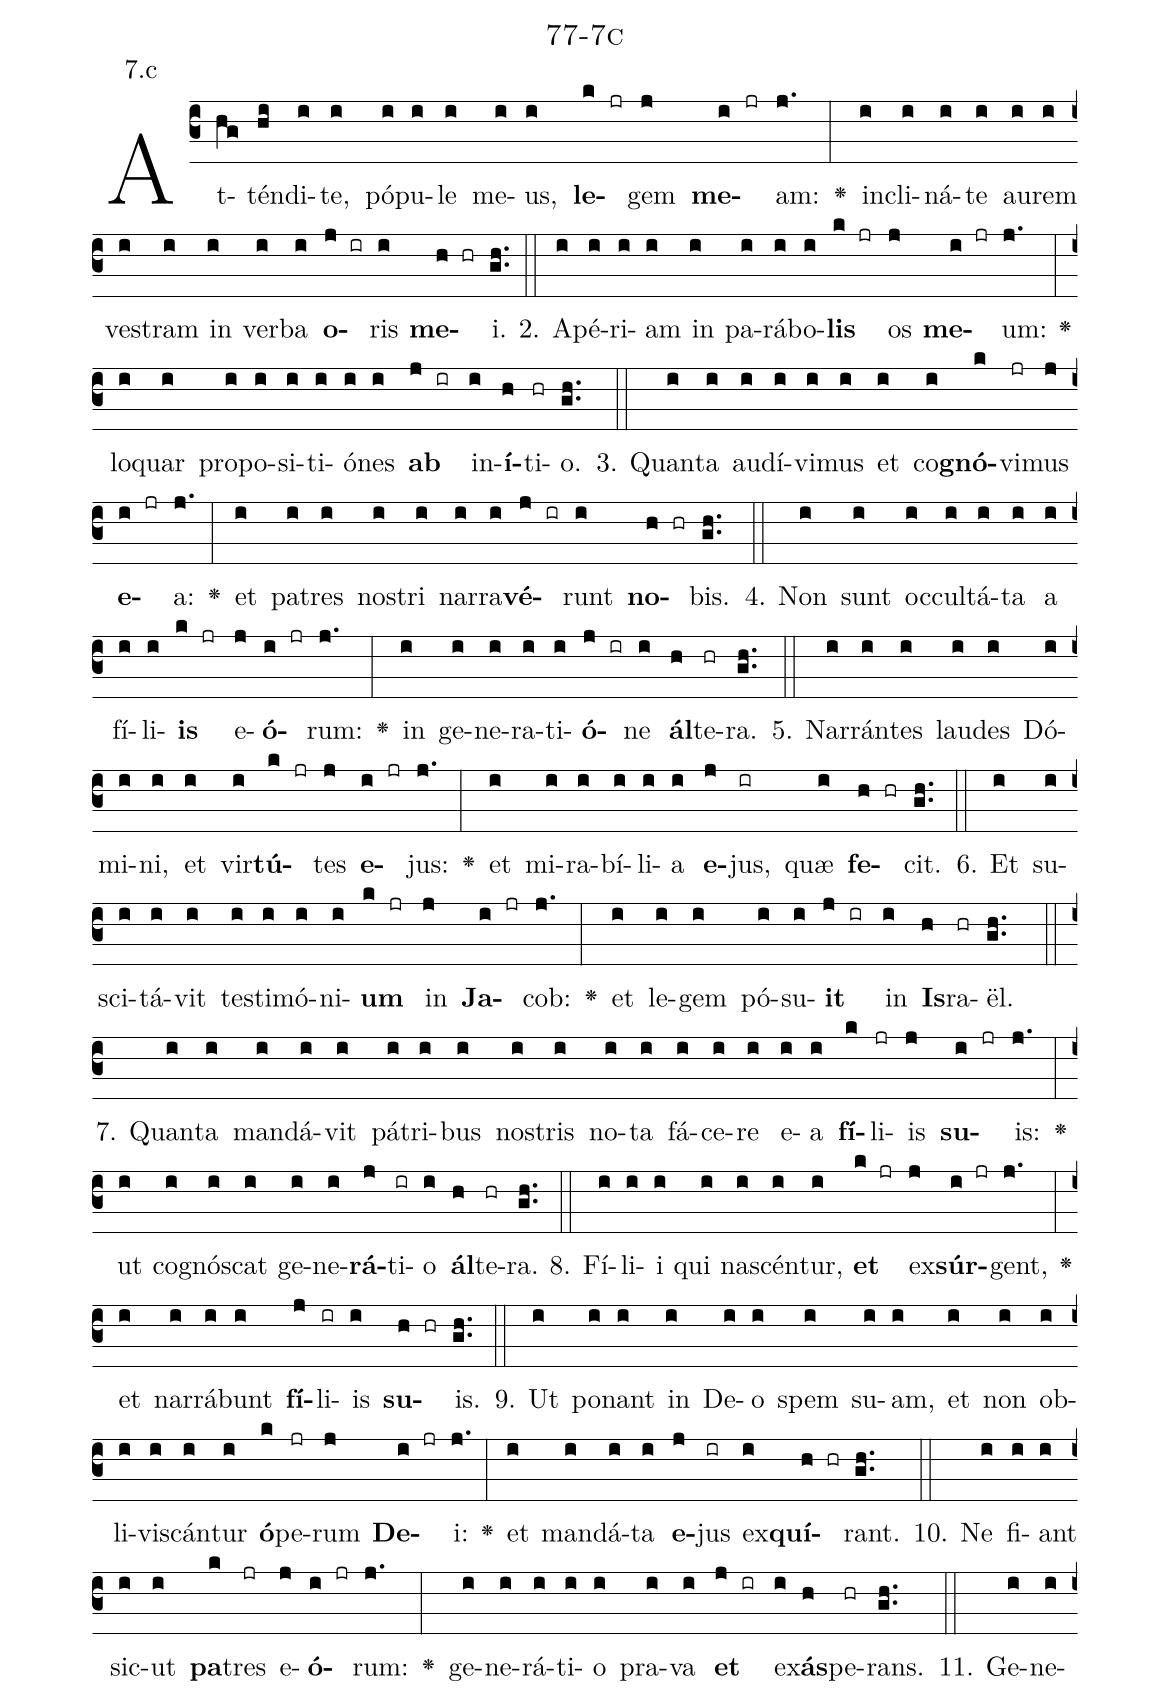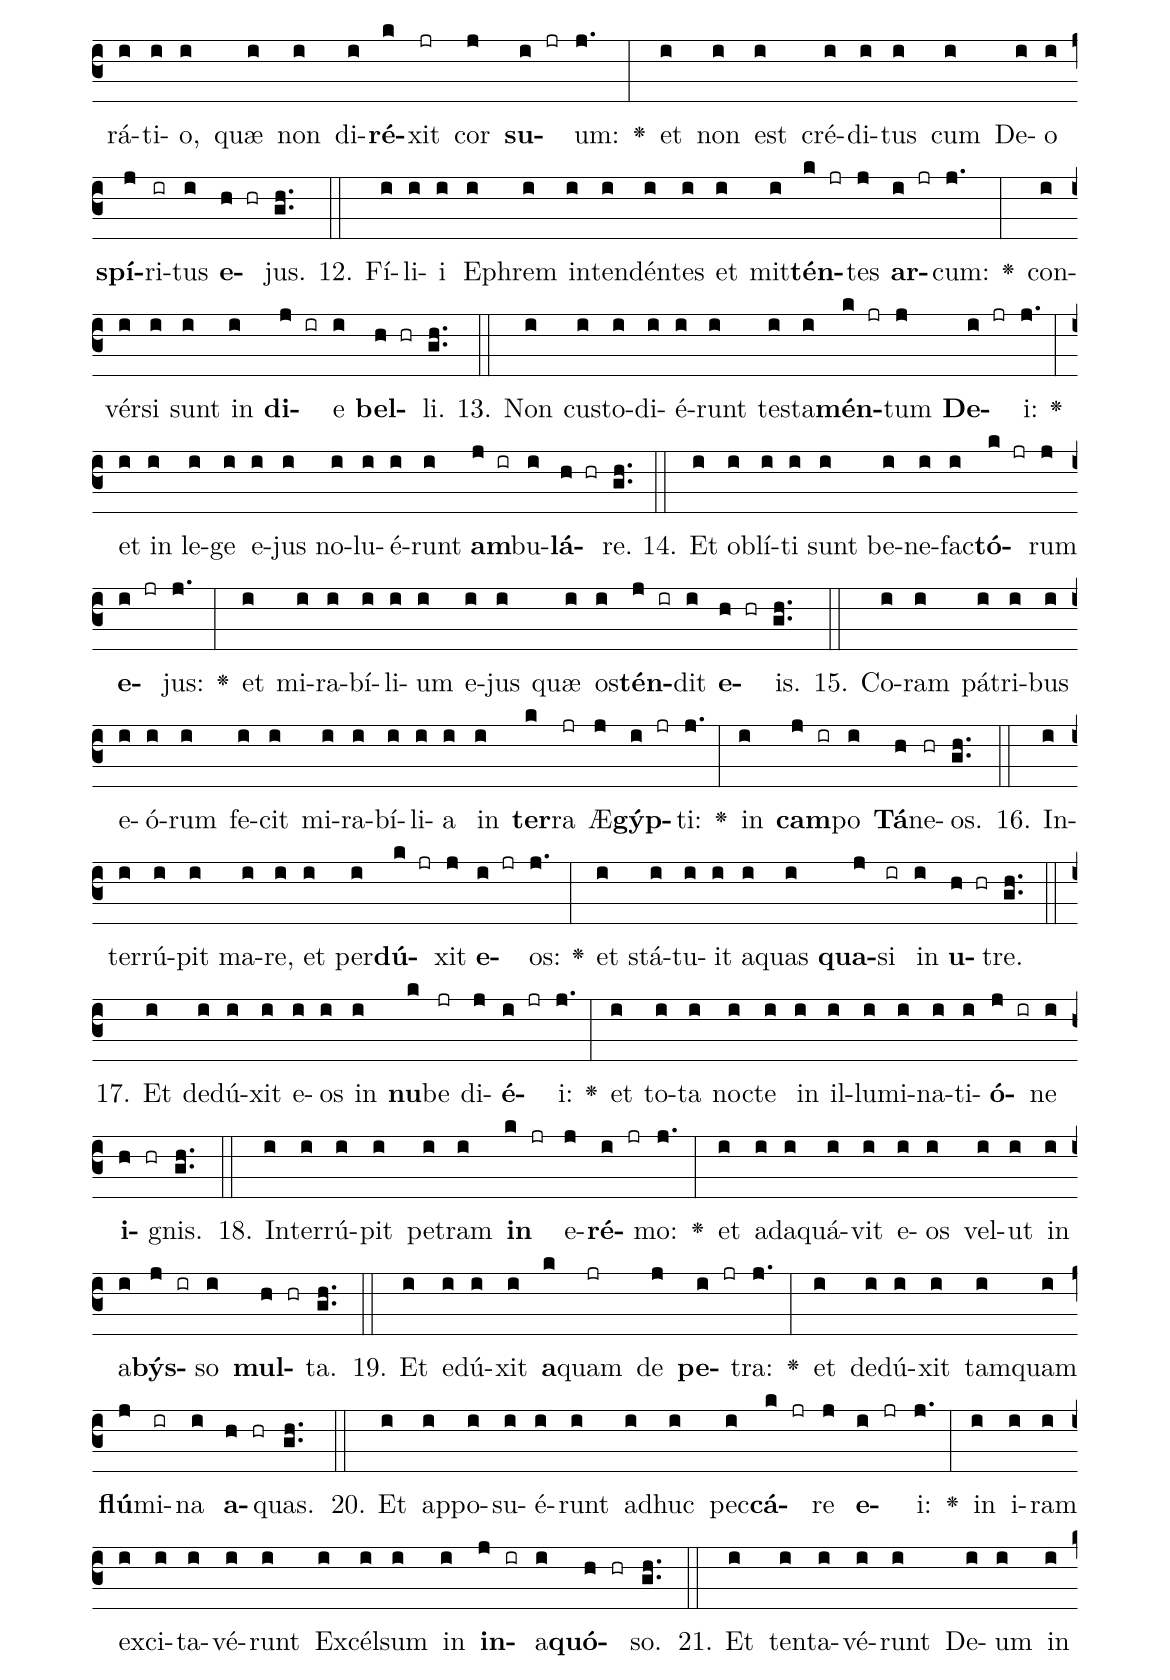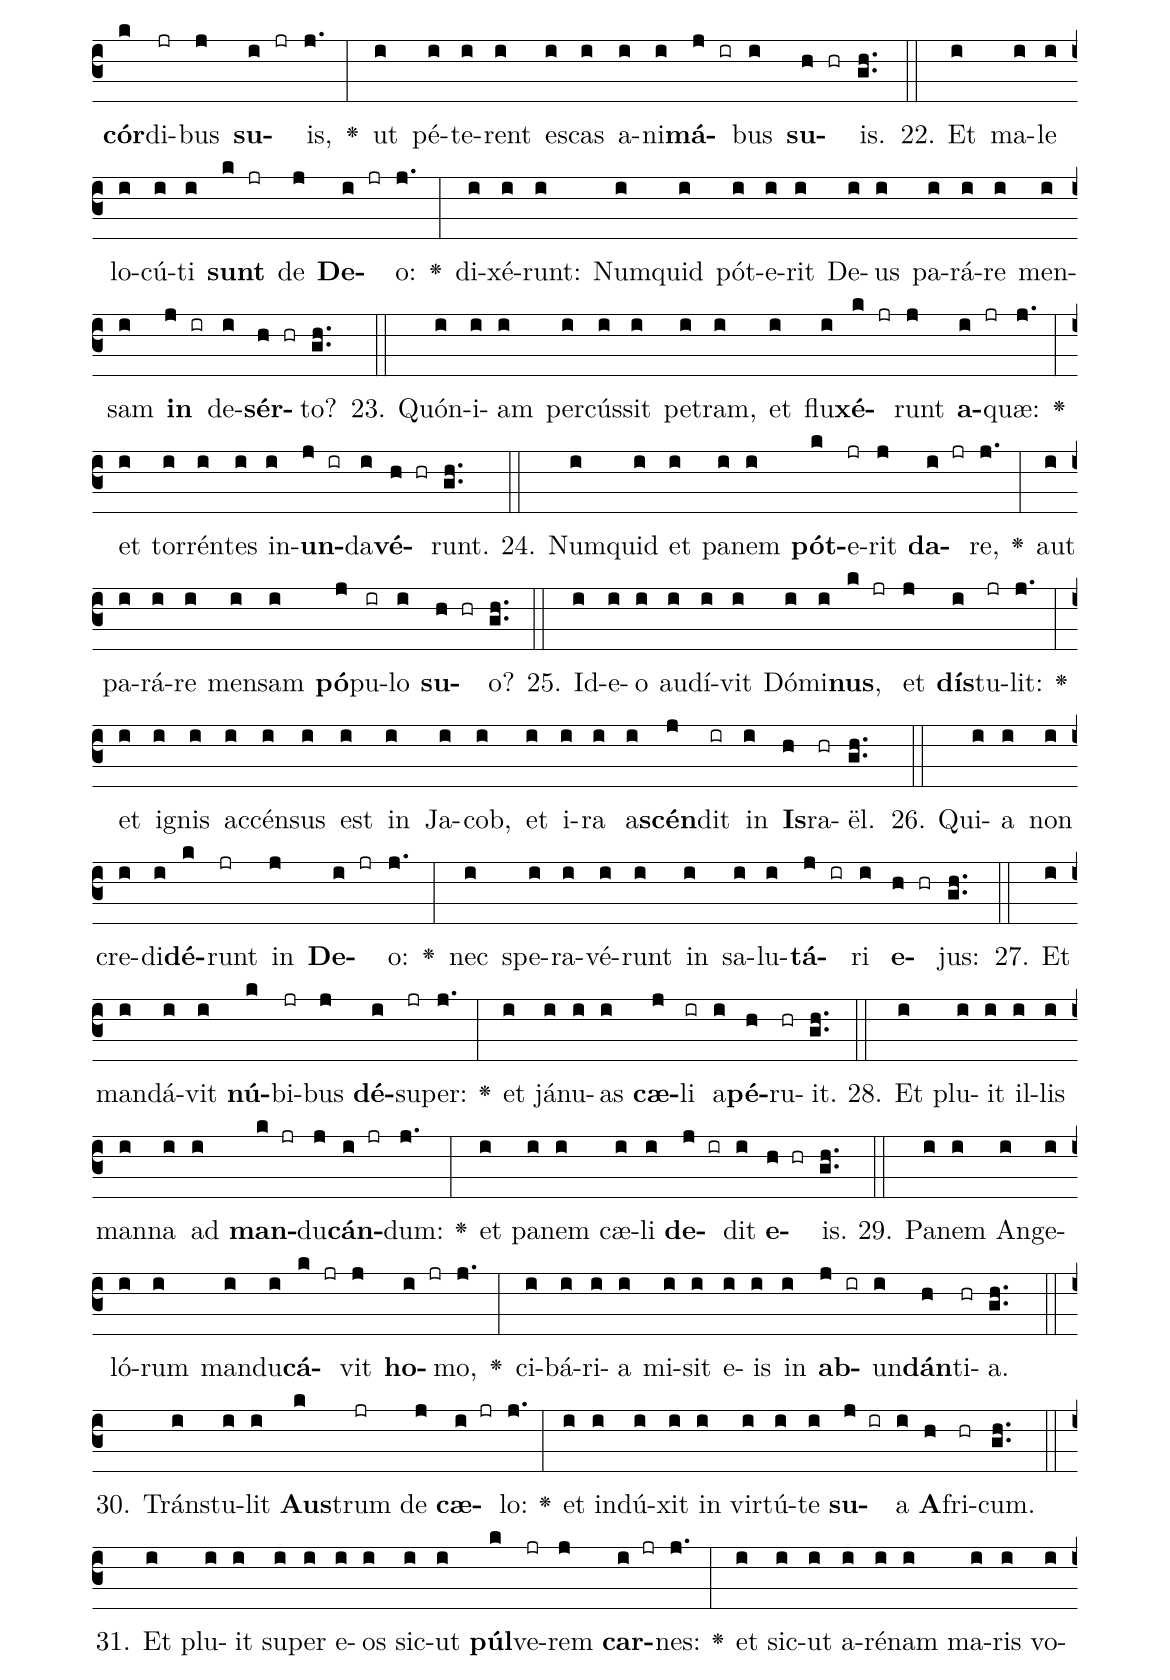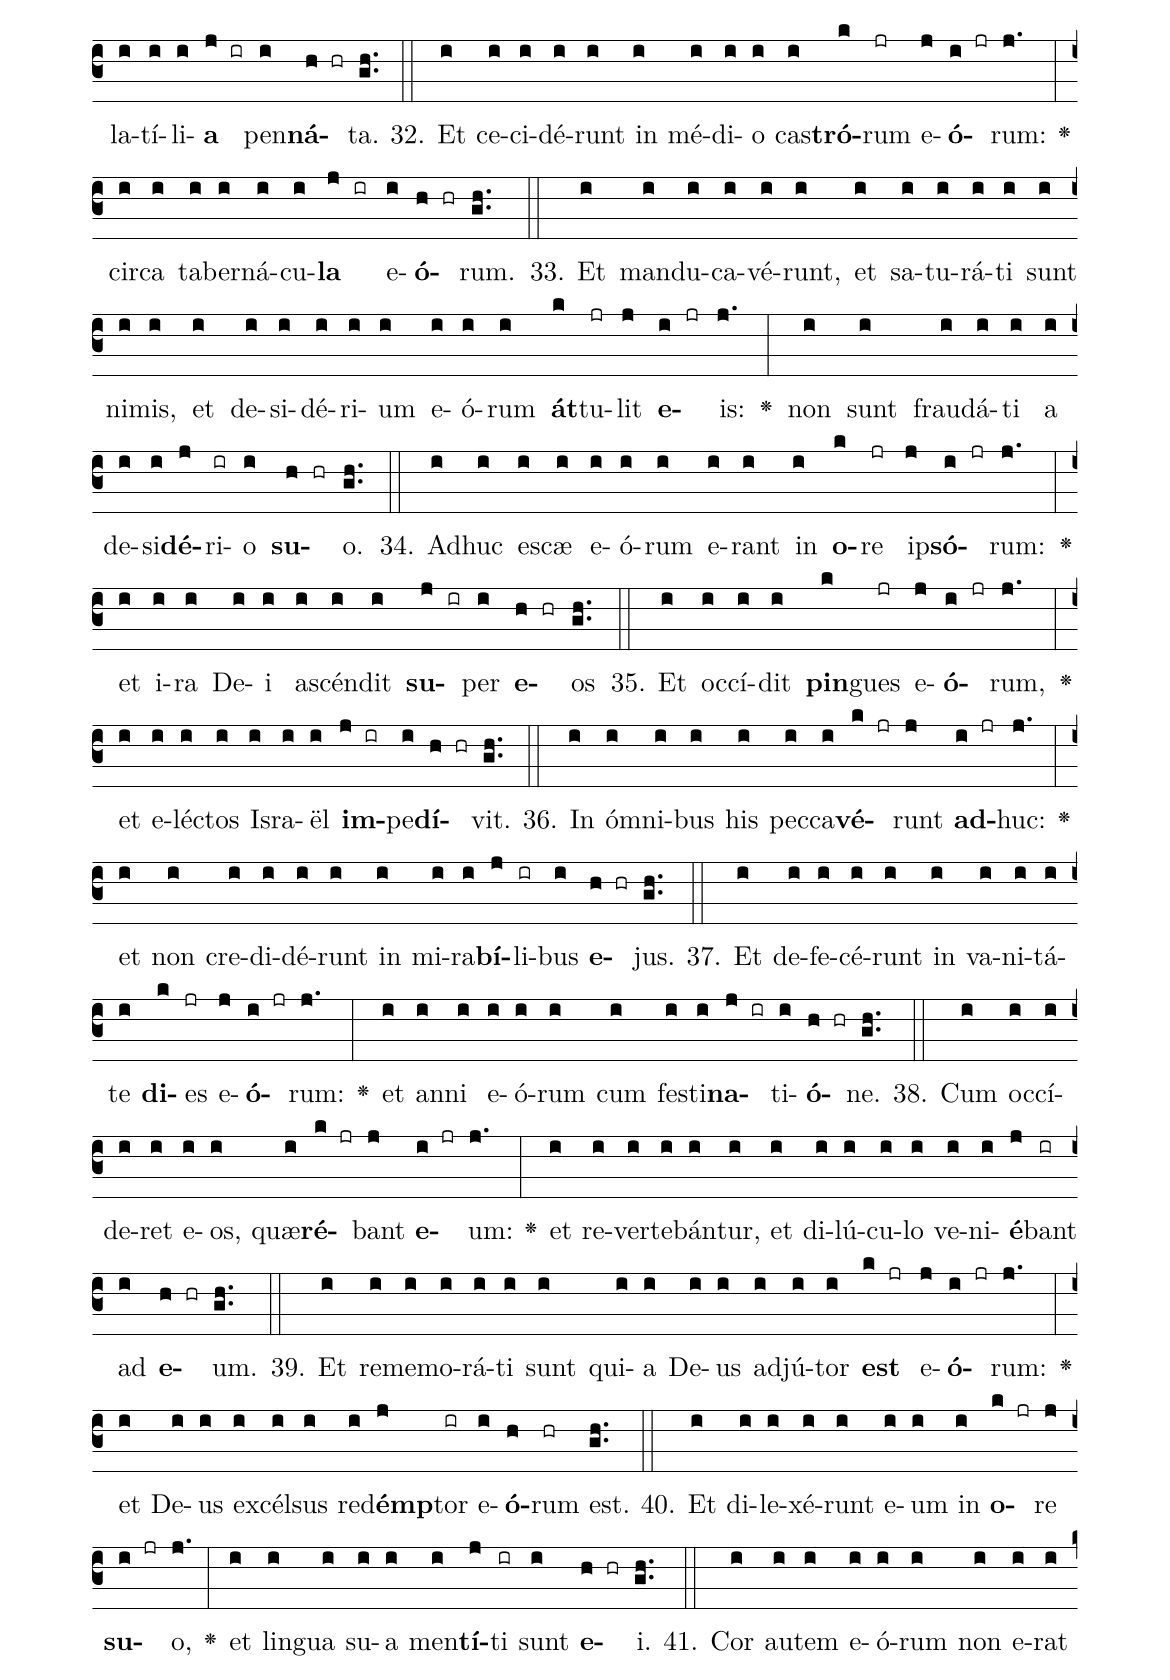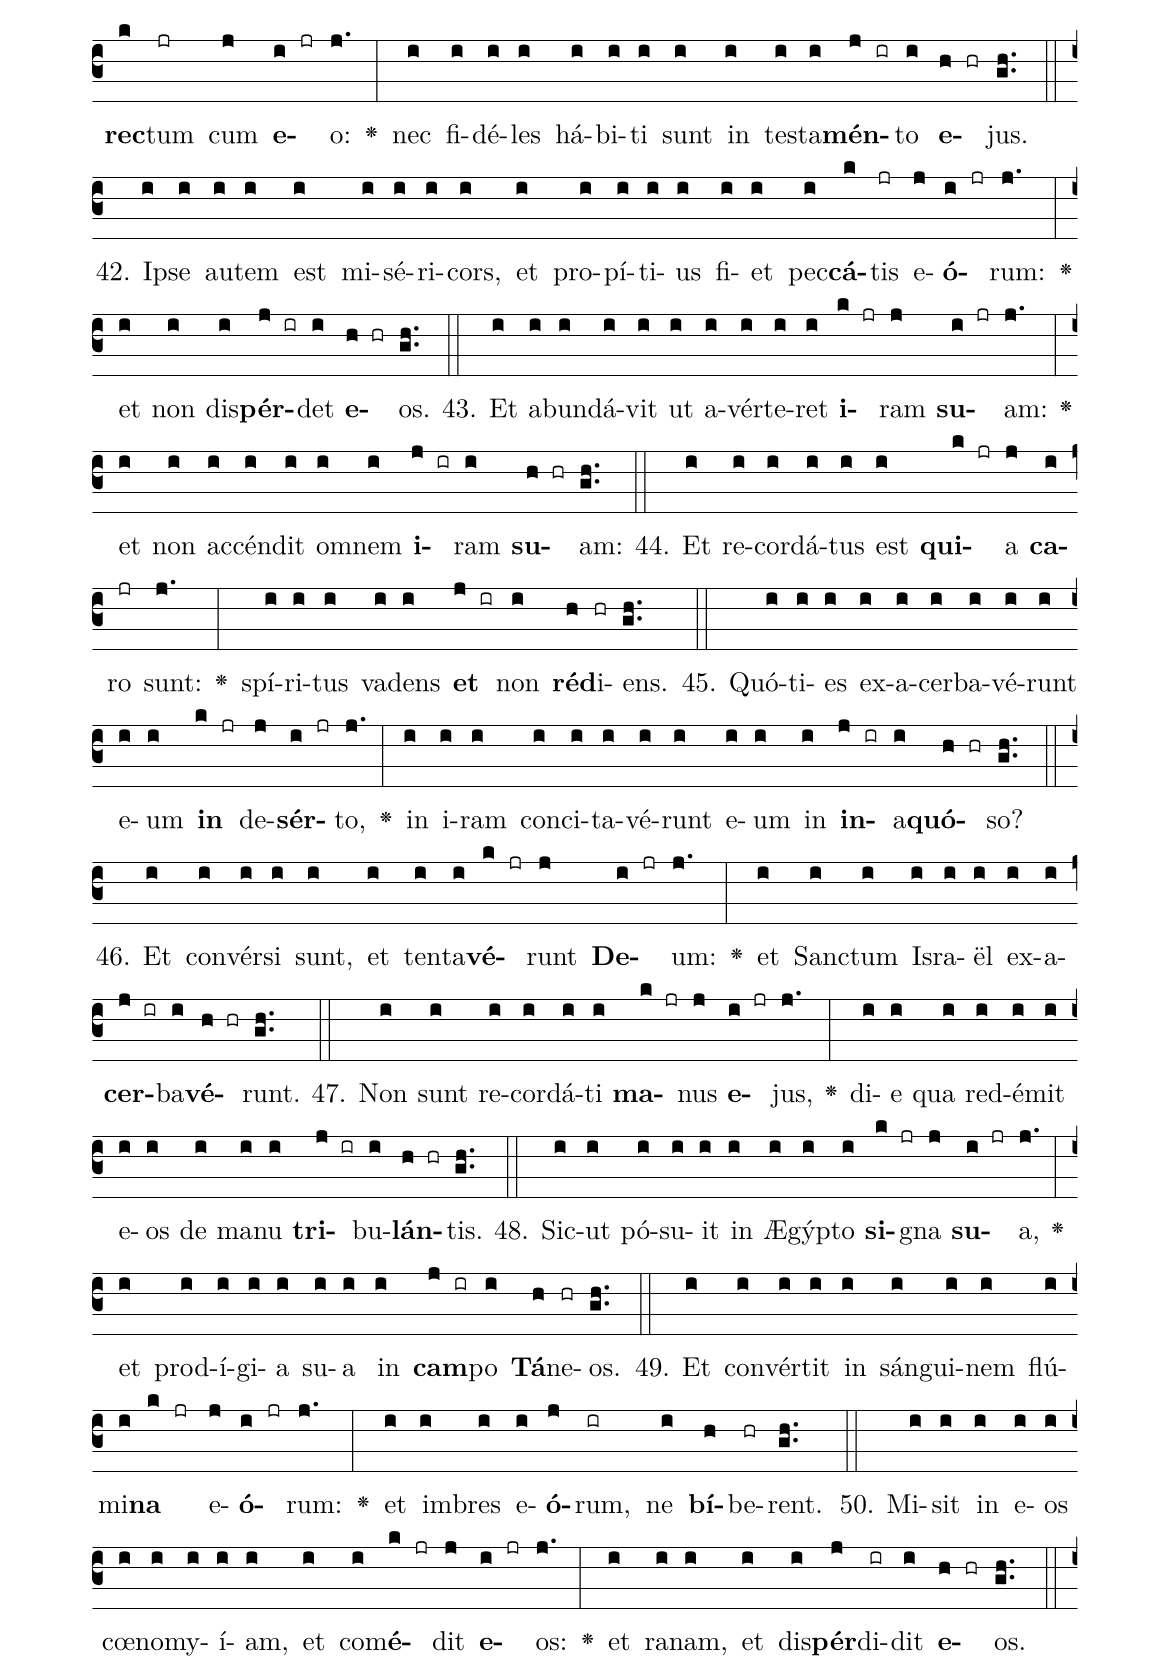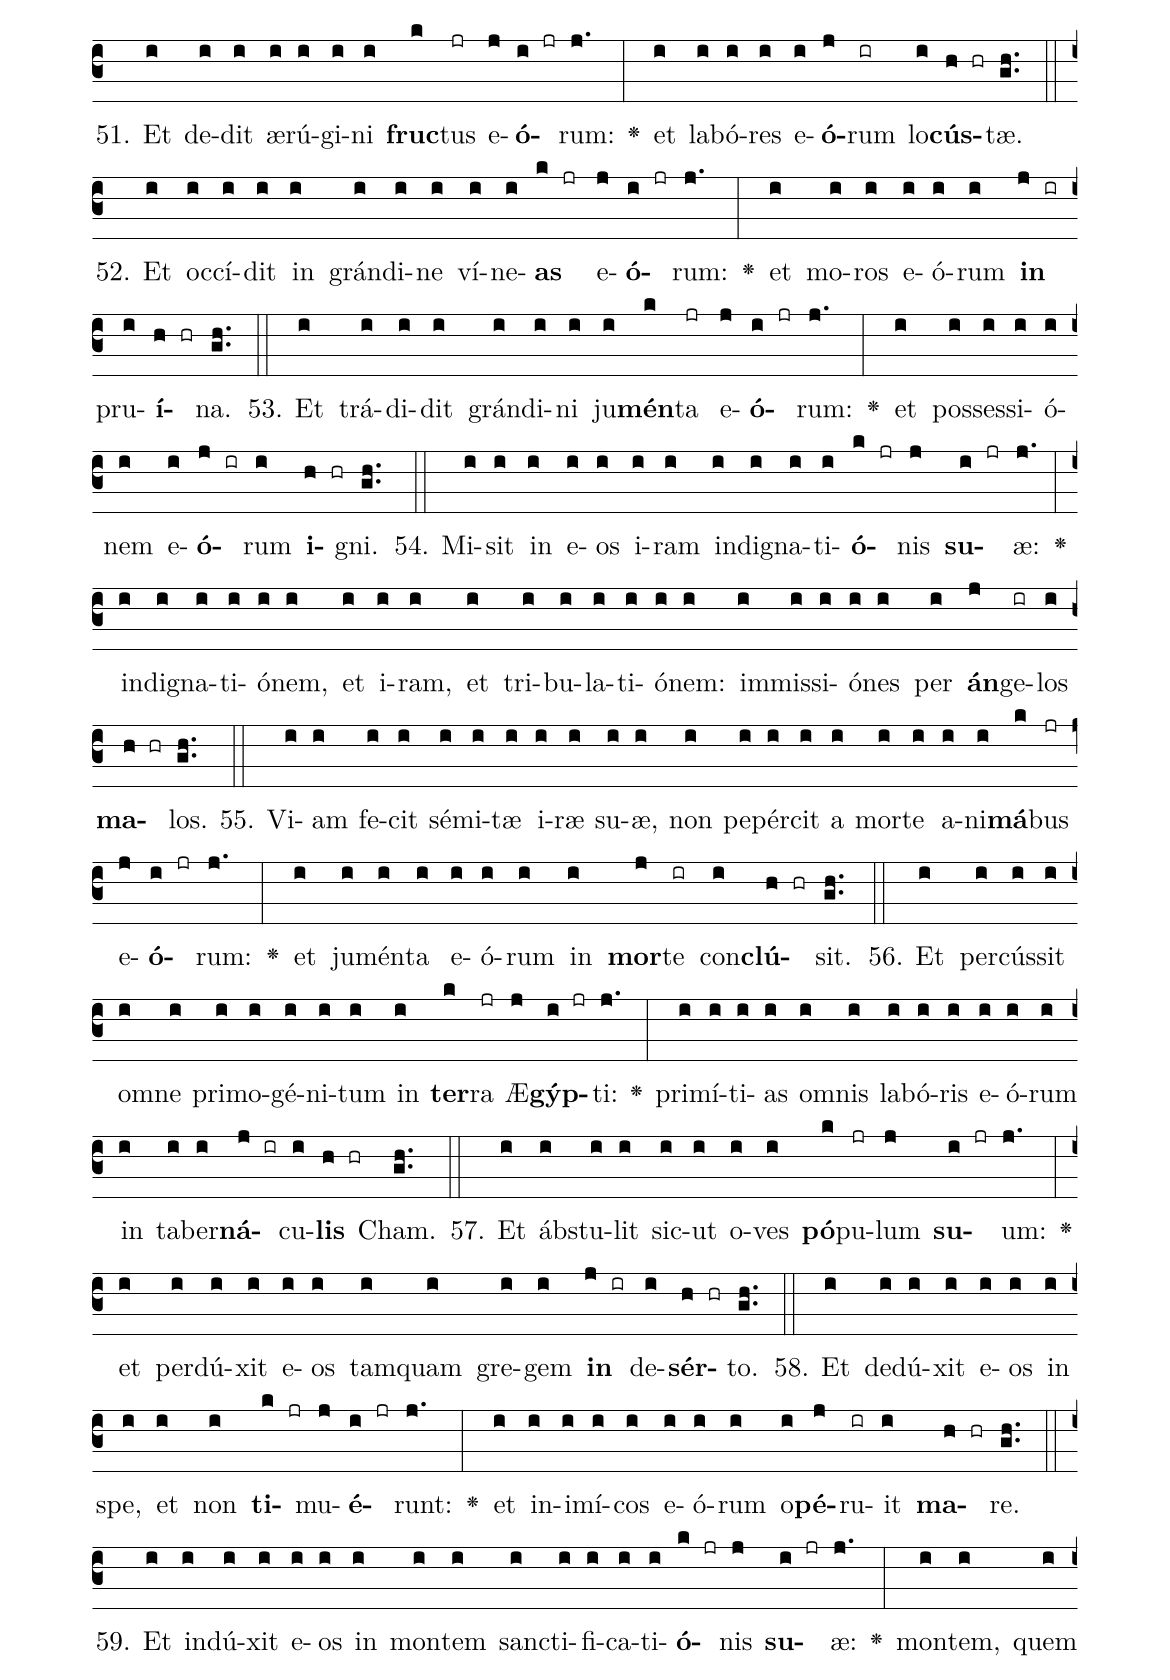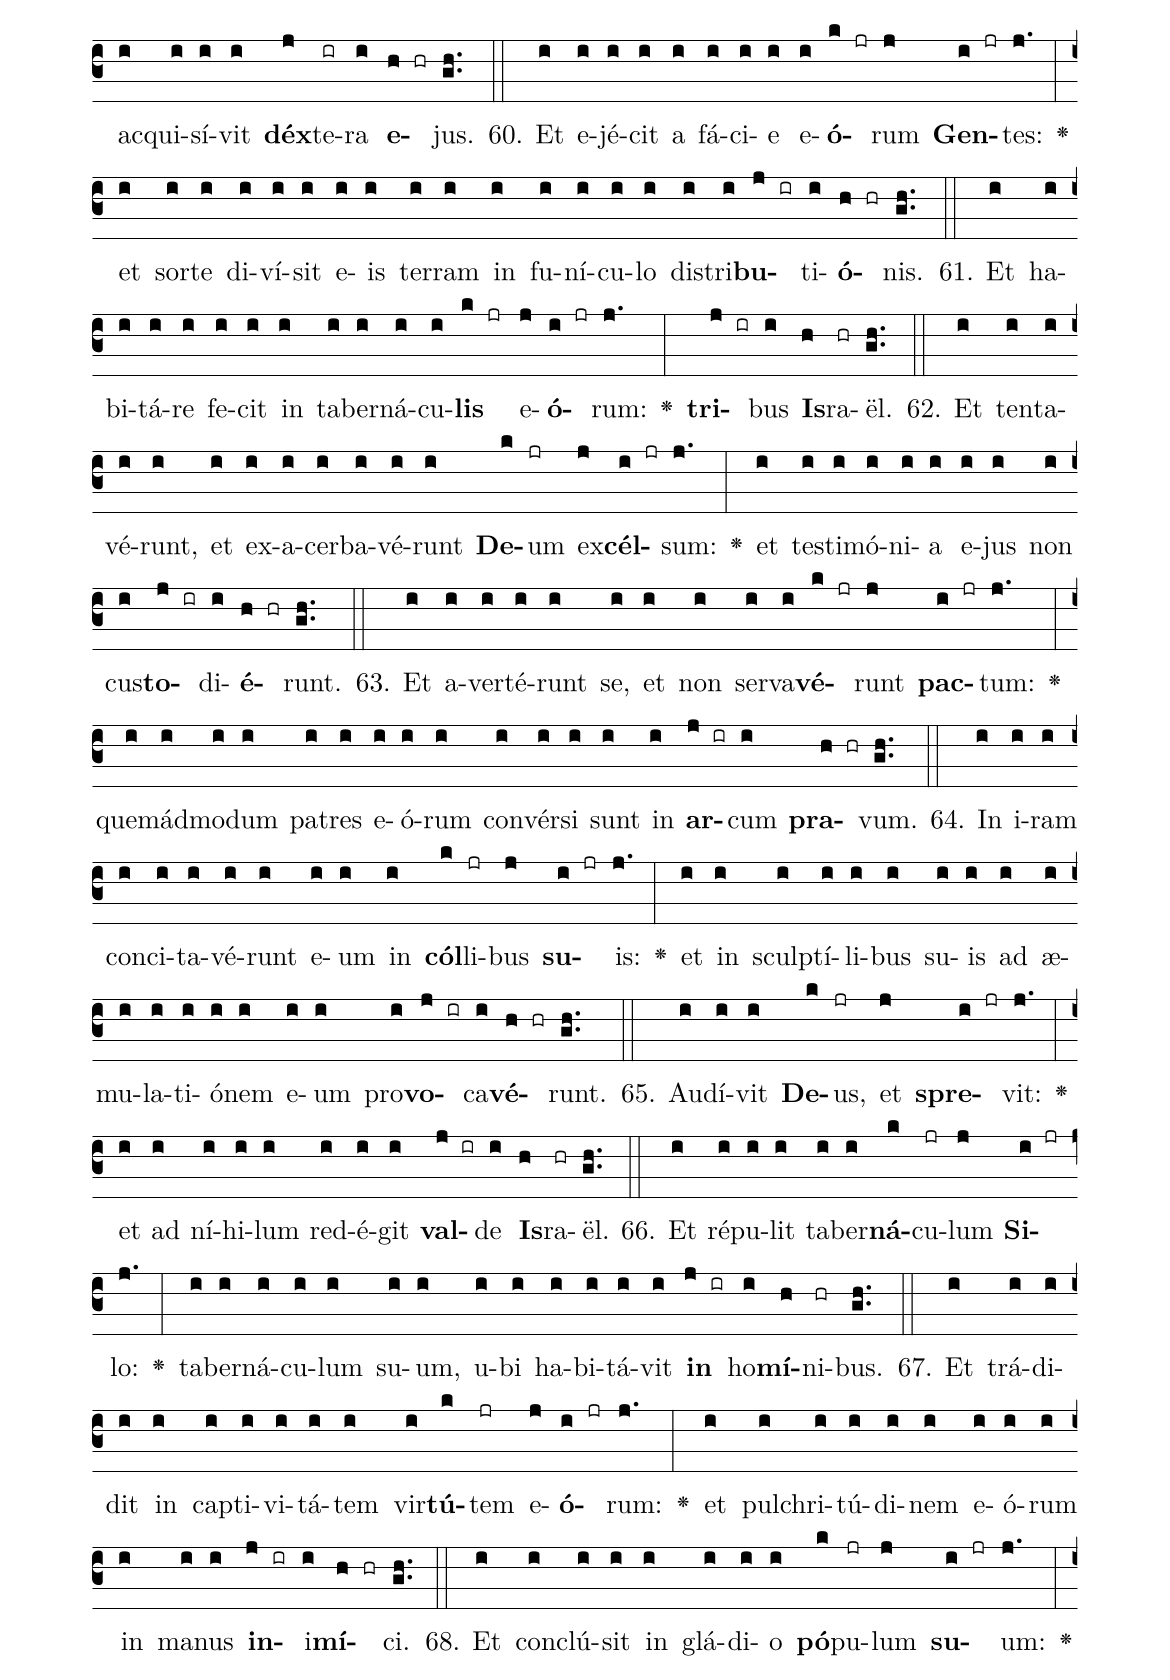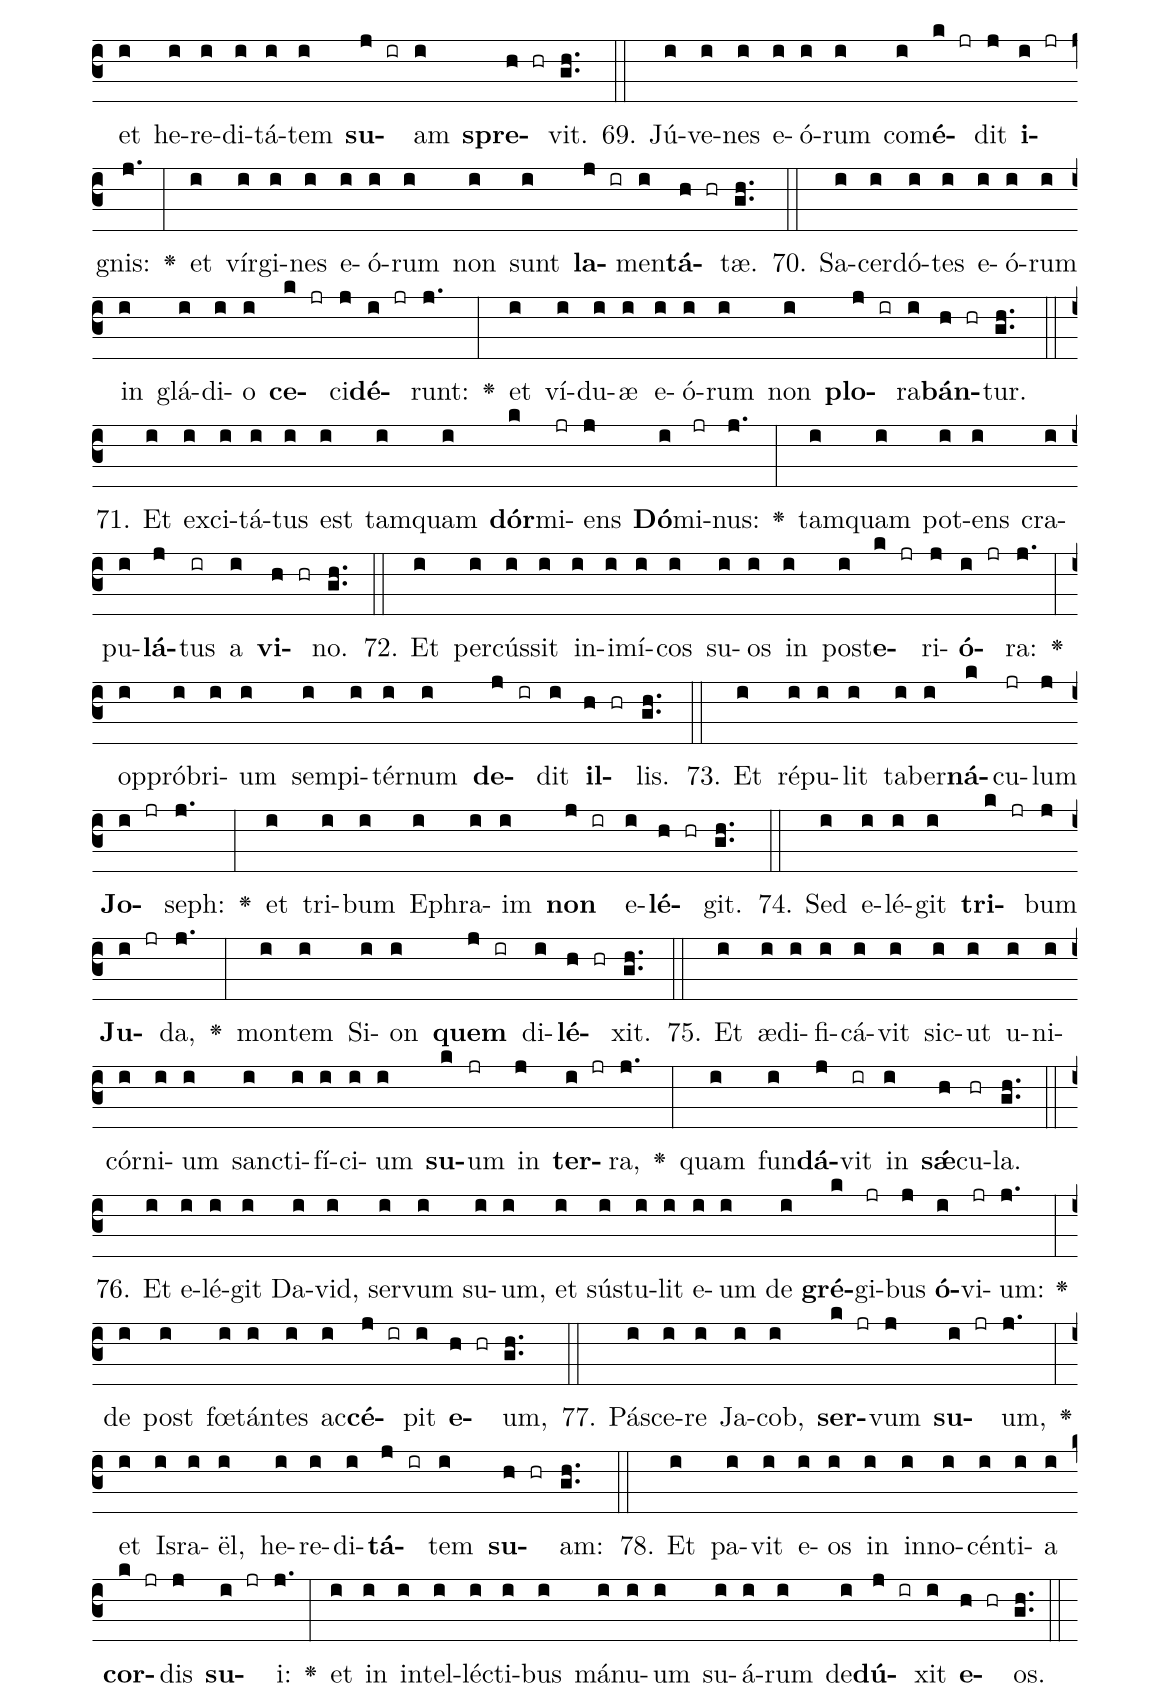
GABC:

name: 77-7c;
annotation: 7.c;
%%
(c3)At(hg)tén(hi)di(i)te,(i) pó(i)pu(i)le(i) me(i)us,(i) <b>le</b>(k jr)gem(j) <b>me</b>(i jr)am:(j.) <v>\greheightstar</v>(:) in(i)cli(i)ná(i)te(i) au(i)rem(i) ves(i)tram(i) in(i) ver(i)ba(i) <b>o</b>(j ir)ris(i) <b>me</b>(h hr)i.(gh..) (::)
2. A(i)pé(i)ri(i)am(i) in(i) pa(i)rá(i)bo(i)<b>lis</b>(k jr) os(j) <b>me</b>(i jr)um:(j.) <v>\greheightstar</v>(:) lo(i)quar(i) pro(i)po(i)si(i)ti(i)ó(i)nes(i) <b>ab</b>(j ir) in(i)<b>í</b>(h)ti(hr)o.(gh..) (::)
3. Quan(i)ta(i) au(i)dí(i)vi(i)mus(i) et(i) co(i)<b>gnó</b>(k)vi(jr)mus(j) <b>e</b>(i jr)a:(j.) <v>\greheightstar</v>(:) et(i) pa(i)tres(i) nos(i)tri(i) nar(i)ra(i)<b>vé</b>(j ir)runt(i) <b>no</b>(h hr)bis.(gh..) (::)
4. Non(i) sunt(i) oc(i)cul(i)tá(i)ta(i) a(i) fí(i)li(i)<b>is</b>(k jr) e(j)<b>ó</b>(i jr)rum:(j.) <v>\greheightstar</v>(:) in(i) ge(i)ne(i)ra(i)ti(i)<b>ó</b>(j ir)ne(i) <b>ál</b>(h)te(hr)ra.(gh..) (::)
5. Nar(i)rán(i)tes(i) lau(i)des(i) Dó(i)mi(i)ni,(i) et(i) vir(i)<b>tú</b>(k jr)tes(j) <b>e</b>(i jr)jus:(j.) <v>\greheightstar</v>(:) et(i) mi(i)ra(i)bí(i)li(i)a(i) <b>e</b>(j)jus,(ir) quæ(i) <b>fe</b>(h hr)cit.(gh..) (::)
6. Et(i) su(i)sci(i)tá(i)vit(i) tes(i)ti(i)mó(i)ni(i)<b>um</b>(k jr) in(j) <b>Ja</b>(i jr)cob:(j.) <v>\greheightstar</v>(:) et(i) le(i)gem(i) pó(i)su(i)<b>it</b>(j ir) in(i) <b>Is</b>(h)ra(hr)ël.(gh..) (::)
7. Quan(i)ta(i) man(i)dá(i)vit(i) pá(i)tri(i)bus(i) nos(i)tris(i) no(i)ta(i) fá(i)ce(i)re(i) e(i)a(i) <b>fí</b>(k)li(jr)is(j) <b>su</b>(i jr)is:(j.) <v>\greheightstar</v>(:) ut(i) co(i)gnós(i)cat(i) ge(i)ne(i)<b>rá</b>(j)ti(ir)o(i) <b>ál</b>(h)te(hr)ra.(gh..) (::)
8. Fí(i)li(i)i(i) qui(i) na(i)scén(i)tur,(i) <b>et</b>(k jr) ex(j)<b>súr</b>(i jr)gent,(j.) <v>\greheightstar</v>(:) et(i) nar(i)rá(i)bunt(i) <b>fí</b>(j)li(ir)is(i) <b>su</b>(h hr)is.(gh..) (::)
9. Ut(i) po(i)nant(i) in(i) De(i)o(i) spem(i) su(i)am,(i) et(i) non(i) ob(i)li(i)vis(i)cán(i)tur(i) <b>ó</b>(k)pe(jr)rum(j) <b>De</b>(i jr)i:(j.) <v>\greheightstar</v>(:) et(i) man(i)dá(i)ta(i) <b>e</b>(j)jus(ir) ex(i)<b>quí</b>(h hr)rant.(gh..) (::)
10. Ne(i) fi(i)ant(i) sic(i)ut(i) <b>pa</b>(k)tres(jr) e(j)<b>ó</b>(i jr)rum:(j.) <v>\greheightstar</v>(:) ge(i)ne(i)rá(i)ti(i)o(i) pra(i)va(i) <b>et</b>(j ir) ex(i)<b>ás</b>(h)pe(hr)rans.(gh..) (::)
11. Ge(i)ne(i)rá(i)ti(i)o,(i) quæ(i) non(i) di(i)<b>ré</b>(k)xit(jr) cor(j) <b>su</b>(i jr)um:(j.) <v>\greheightstar</v>(:) et(i) non(i) est(i) cré(i)di(i)tus(i) cum(i) De(i)o(i) <b>spí</b>(j)ri(ir)tus(i) <b>e</b>(h hr)jus.(gh..) (::)
12. Fí(i)li(i)i(i) E(i)phrem(i) in(i)ten(i)dén(i)tes(i) et(i) mit(i)<b>tén</b>(k jr)tes(j) <b>ar</b>(i jr)cum:(j.) <v>\greheightstar</v>(:) con(i)vér(i)si(i) sunt(i) in(i) <b>di</b>(j ir)e(i) <b>bel</b>(h hr)li.(gh..) (::)
13. Non(i) cus(i)to(i)di(i)é(i)runt(i) tes(i)ta(i)<b>mén</b>(k jr)tum(j) <b>De</b>(i jr)i:(j.) <v>\greheightstar</v>(:) et(i) in(i) le(i)ge(i) e(i)jus(i) no(i)lu(i)é(i)runt(i) <b>am</b>(j ir)bu(i)<b>lá</b>(h hr)re.(gh..) (::)
14. Et(i) ob(i)lí(i)ti(i) sunt(i) be(i)ne(i)fac(i)<b>tó</b>(k jr)rum(j) <b>e</b>(i jr)jus:(j.) <v>\greheightstar</v>(:) et(i) mi(i)ra(i)bí(i)li(i)um(i) e(i)jus(i) quæ(i) os(i)<b>tén</b>(j ir)dit(i) <b>e</b>(h hr)is.(gh..) (::)
15. Co(i)ram(i) pá(i)tri(i)bus(i) e(i)ó(i)rum(i) fe(i)cit(i) mi(i)ra(i)bí(i)li(i)a(i) in(i) <b>ter</b>(k)ra(jr) Æ(j)<b>gýp</b>(i jr)ti:(j.) <v>\greheightstar</v>(:) in(i) <b>cam</b>(j ir)po(i) <b>Tá</b>(h)ne(hr)os.(gh..) (::)
16. In(i)ter(i)rú(i)pit(i) ma(i)re,(i) et(i) per(i)<b>dú</b>(k jr)xit(j) <b>e</b>(i jr)os:(j.) <v>\greheightstar</v>(:) et(i) stá(i)tu(i)it(i) a(i)quas(i) <b>qua</b>(j)si(ir) in(i) <b>u</b>(h hr)tre.(gh..) (::)
17. Et(i) de(i)dú(i)xit(i) e(i)os(i) in(i) <b>nu</b>(k)be(jr) di(j)<b>é</b>(i jr)i:(j.) <v>\greheightstar</v>(:) et(i) to(i)ta(i) noc(i)te(i) in(i) il(i)lu(i)mi(i)na(i)ti(i)<b>ó</b>(j ir)ne(i) <b>i</b>(h hr)gnis.(gh..) (::)
18. In(i)ter(i)rú(i)pit(i) pe(i)tram(i) <b>in</b>(k jr) e(j)<b>ré</b>(i jr)mo:(j.) <v>\greheightstar</v>(:) et(i) ad(i)a(i)quá(i)vit(i) e(i)os(i) vel(i)ut(i) in(i) a(i)<b>býs</b>(j ir)so(i) <b>mul</b>(h hr)ta.(gh..) (::)
19. Et(i) e(i)dú(i)xit(i) <b>a</b>(k)quam(jr) de(j) <b>pe</b>(i jr)tra:(j.) <v>\greheightstar</v>(:) et(i) de(i)dú(i)xit(i) tam(i)quam(i) <b>flú</b>(j)mi(ir)na(i) <b>a</b>(h hr)quas.(gh..) (::)
20. Et(i) ap(i)po(i)su(i)é(i)runt(i) ad(i)huc(i) pec(i)<b>cá</b>(k jr)re(j) <b>e</b>(i jr)i:(j.) <v>\greheightstar</v>(:) in(i) i(i)ram(i) ex(i)ci(i)ta(i)vé(i)runt(i) Ex(i)cél(i)sum(i) in(i) <b>in</b>(j ir)a(i)<b>quó</b>(h hr)so.(gh..) (::)
21. Et(i) ten(i)ta(i)vé(i)runt(i) De(i)um(i) in(i) <b>cór</b>(k)di(jr)bus(j) <b>su</b>(i jr)is,(j.) <v>\greheightstar</v>(:) ut(i) pé(i)te(i)rent(i) es(i)cas(i) a(i)ni(i)<b>má</b>(j ir)bus(i) <b>su</b>(h hr)is.(gh..) (::)
22. Et(i) ma(i)le(i) lo(i)cú(i)ti(i) <b>sunt</b>(k jr) de(j) <b>De</b>(i jr)o:(j.) <v>\greheightstar</v>(:) di(i)xé(i)runt:(i) Num(i)quid(i) pót(i)e(i)rit(i) De(i)us(i) pa(i)rá(i)re(i) men(i)sam(i) <b>in</b>(j ir) de(i)<b>sér</b>(h hr)to?(gh..) (::)
23. Quón(i)i(i)am(i) per(i)cús(i)sit(i) pe(i)tram,(i) et(i) flu(i)<b>xé</b>(k jr)runt(j) <b>a</b>(i jr)quæ:(j.) <v>\greheightstar</v>(:) et(i) tor(i)rén(i)tes(i) in(i)<b>un</b>(j ir)da(i)<b>vé</b>(h hr)runt.(gh..) (::)
24. Num(i)quid(i) et(i) pa(i)nem(i) <b>pót</b>(k)e(jr)rit(j) <b>da</b>(i jr)re,(j.) <v>\greheightstar</v>(:) aut(i) pa(i)rá(i)re(i) men(i)sam(i) <b>pó</b>(j)pu(ir)lo(i) <b>su</b>(h hr)o?(gh..) (::)
25. Id(i)e(i)o(i) au(i)dí(i)vit(i) Dó(i)mi(i)<b>nus</b>,(k jr) et(j) <b>dís</b>(i)tu(jr)lit:(j.) <v>\greheightstar</v>(:) et(i) i(i)gnis(i) ac(i)cén(i)sus(i) est(i) in(i) Ja(i)cob,(i) et(i) i(i)ra(i) a(i)<b>scén</b>(j)dit(ir) in(i) <b>Is</b>(h)ra(hr)ël.(gh..) (::)
26. Qui(i)a(i) non(i) cre(i)di(i)<b>dé</b>(k)runt(jr) in(j) <b>De</b>(i jr)o:(j.) <v>\greheightstar</v>(:) nec(i) spe(i)ra(i)vé(i)runt(i) in(i) sa(i)lu(i)<b>tá</b>(j ir)ri(i) <b>e</b>(h hr)jus:(gh..) (::)
27. Et(i) man(i)dá(i)vit(i) <b>nú</b>(k)bi(jr)bus(j) <b>dé</b>(i)su(jr)per:(j.) <v>\greheightstar</v>(:) et(i) já(i)nu(i)as(i) <b>cæ</b>(j)li(ir) a(i)<b>pé</b>(h)ru(hr)it.(gh..) (::)
28. Et(i) plu(i)it(i) il(i)lis(i) man(i)na(i) ad(i) <b>man</b>(k jr)du(j)<b>cán</b>(i jr)dum:(j.) <v>\greheightstar</v>(:) et(i) pa(i)nem(i) cæ(i)li(i) <b>de</b>(j ir)dit(i) <b>e</b>(h hr)is.(gh..) (::)
29. Pa(i)nem(i) An(i)ge(i)ló(i)rum(i) man(i)du(i)<b>cá</b>(k jr)vit(j) <b>ho</b>(i jr)mo,(j.) <v>\greheightstar</v>(:) ci(i)bá(i)ri(i)a(i) mi(i)sit(i) e(i)is(i) in(i) <b>ab</b>(j ir)un(i)<b>dán</b>(h)ti(hr)a.(gh..) (::)
30. Tráns(i)tu(i)lit(i) <b>Aus</b>(k)trum(jr) de(j) <b>cæ</b>(i jr)lo:(j.) <v>\greheightstar</v>(:) et(i) in(i)dú(i)xit(i) in(i) vir(i)tú(i)te(i) <b>su</b>(j ir)a(i) <b>A</b>(h)fri(hr)cum.(gh..) (::)
31. Et(i) plu(i)it(i) su(i)per(i) e(i)os(i) sic(i)ut(i) <b>púl</b>(k)ve(jr)rem(j) <b>car</b>(i jr)nes:(j.) <v>\greheightstar</v>(:) et(i) sic(i)ut(i) a(i)ré(i)nam(i) ma(i)ris(i) vo(i)la(i)tí(i)li(i)<b>a</b>(j ir) pen(i)<b>ná</b>(h hr)ta.(gh..) (::)
32. Et(i) ce(i)ci(i)dé(i)runt(i) in(i) mé(i)di(i)o(i) cas(i)<b>tró</b>(k)rum(jr) e(j)<b>ó</b>(i jr)rum:(j.) <v>\greheightstar</v>(:) cir(i)ca(i) ta(i)ber(i)ná(i)cu(i)<b>la</b>(j ir) e(i)<b>ó</b>(h hr)rum.(gh..) (::)
33. Et(i) man(i)du(i)ca(i)vé(i)runt,(i) et(i) sa(i)tu(i)rá(i)ti(i) sunt(i) ni(i)mis,(i) et(i) de(i)si(i)dé(i)ri(i)um(i) e(i)ó(i)rum(i) <b>át</b>(k)tu(jr)lit(j) <b>e</b>(i jr)is:(j.) <v>\greheightstar</v>(:) non(i) sunt(i) frau(i)dá(i)ti(i) a(i) de(i)si(i)<b>dé</b>(j)ri(ir)o(i) <b>su</b>(h hr)o.(gh..) (::)
34. Ad(i)huc(i) e(i)scæ(i) e(i)ó(i)rum(i) e(i)rant(i) in(i) <b>o</b>(k)re(jr) ip(j)<b>só</b>(i jr)rum:(j.) <v>\greheightstar</v>(:) et(i) i(i)ra(i) De(i)i(i) a(i)scén(i)dit(i) <b>su</b>(j ir)per(i) <b>e</b>(h hr)os(gh..) (::)
35. Et(i) oc(i)cí(i)dit(i) <b>pin</b>(k)gues(jr) e(j)<b>ó</b>(i jr)rum,(j.) <v>\greheightstar</v>(:) et(i) e(i)léc(i)tos(i) Is(i)ra(i)ël(i) <b>im</b>(j ir)pe(i)<b>dí</b>(h hr)vit.(gh..) (::)
36. In(i) óm(i)ni(i)bus(i) his(i) pec(i)ca(i)<b>vé</b>(k jr)runt(j) <b>ad</b>(i jr)huc:(j.) <v>\greheightstar</v>(:) et(i) non(i) cre(i)di(i)dé(i)runt(i) in(i) mi(i)ra(i)<b>bí</b>(j)li(ir)bus(i) <b>e</b>(h hr)jus.(gh..) (::)
37. Et(i) de(i)fe(i)cé(i)runt(i) in(i) va(i)ni(i)tá(i)te(i) <b>di</b>(k)es(jr) e(j)<b>ó</b>(i jr)rum:(j.) <v>\greheightstar</v>(:) et(i) an(i)ni(i) e(i)ó(i)rum(i) cum(i) fes(i)ti(i)<b>na</b>(j ir)ti(i)<b>ó</b>(h hr)ne.(gh..) (::)
38. Cum(i) oc(i)cí(i)de(i)ret(i) e(i)os,(i) quæ(i)<b>ré</b>(k jr)bant(j) <b>e</b>(i jr)um:(j.) <v>\greheightstar</v>(:) et(i) re(i)ver(i)te(i)bán(i)tur,(i) et(i) di(i)lú(i)cu(i)lo(i) ve(i)ni(i)<b>é</b>(j)bant(ir) ad(i) <b>e</b>(h hr)um.(gh..) (::)
39. Et(i) re(i)me(i)mo(i)rá(i)ti(i) sunt(i) qui(i)a(i) De(i)us(i) ad(i)jú(i)tor(i) <b>est</b>(k jr) e(j)<b>ó</b>(i jr)rum:(j.) <v>\greheightstar</v>(:) et(i) De(i)us(i) ex(i)cél(i)sus(i) red(i)<b>émp</b>(j)tor(ir) e(i)<b>ó</b>(h)rum(hr) est.(gh..) (::)
40. Et(i) di(i)le(i)xé(i)runt(i) e(i)um(i) in(i) <b>o</b>(k jr)re(j) <b>su</b>(i jr)o,(j.) <v>\greheightstar</v>(:) et(i) lin(i)gua(i) su(i)a(i) men(i)<b>tí</b>(j)ti(ir) sunt(i) <b>e</b>(h hr)i.(gh..) (::)
41. Cor(i) au(i)tem(i) e(i)ó(i)rum(i) non(i) e(i)rat(i) <b>rec</b>(k)tum(jr) cum(j) <b>e</b>(i jr)o:(j.) <v>\greheightstar</v>(:) nec(i) fi(i)dé(i)les(i) há(i)bi(i)ti(i) sunt(i) in(i) tes(i)ta(i)<b>mén</b>(j ir)to(i) <b>e</b>(h hr)jus.(gh..) (::)
42. Ip(i)se(i) au(i)tem(i) est(i) mi(i)sé(i)ri(i)cors,(i) et(i) pro(i)pí(i)ti(i)us(i) fi(i)et(i) pec(i)<b>cá</b>(k)tis(jr) e(j)<b>ó</b>(i jr)rum:(j.) <v>\greheightstar</v>(:) et(i) non(i) dis(i)<b>pér</b>(j ir)det(i) <b>e</b>(h hr)os.(gh..) (::)
43. Et(i) ab(i)un(i)dá(i)vit(i) ut(i) a(i)vér(i)te(i)ret(i) <b>i</b>(k jr)ram(j) <b>su</b>(i jr)am:(j.) <v>\greheightstar</v>(:) et(i) non(i) ac(i)cén(i)dit(i) om(i)nem(i) <b>i</b>(j ir)ram(i) <b>su</b>(h hr)am:(gh..) (::)
44. Et(i) re(i)cor(i)dá(i)tus(i) est(i) <b>qui</b>(k jr)a(j) <b>ca</b>(i)ro(jr) sunt:(j.) <v>\greheightstar</v>(:) spí(i)ri(i)tus(i) va(i)dens(i) <b>et</b>(j ir) non(i) <b>réd</b>(h)i(hr)ens.(gh..) (::)
45. Quó(i)ti(i)es(i) ex(i)a(i)cer(i)ba(i)vé(i)runt(i) e(i)um(i) <b>in</b>(k jr) de(j)<b>sér</b>(i jr)to,(j.) <v>\greheightstar</v>(:) in(i) i(i)ram(i) con(i)ci(i)ta(i)vé(i)runt(i) e(i)um(i) in(i) <b>in</b>(j ir)a(i)<b>quó</b>(h hr)so?(gh..) (::)
46. Et(i) con(i)vér(i)si(i) sunt,(i) et(i) ten(i)ta(i)<b>vé</b>(k jr)runt(j) <b>De</b>(i jr)um:(j.) <v>\greheightstar</v>(:) et(i) Sanc(i)tum(i) Is(i)ra(i)ël(i) ex(i)a(i)<b>cer</b>(j ir)ba(i)<b>vé</b>(h hr)runt.(gh..) (::)
47. Non(i) sunt(i) re(i)cor(i)dá(i)ti(i) <b>ma</b>(k jr)nus(j) <b>e</b>(i jr)jus,(j.) <v>\greheightstar</v>(:) di(i)e(i) qua(i) red(i)é(i)mit(i) e(i)os(i) de(i) ma(i)nu(i) <b>tri</b>(j ir)bu(i)<b>lán</b>(h hr)tis.(gh..) (::)
48. Sic(i)ut(i) pó(i)su(i)it(i) in(i) Æ(i)gýp(i)to(i) <b>si</b>(k jr)gna(j) <b>su</b>(i jr)a,(j.) <v>\greheightstar</v>(:) et(i) prod(i)í(i)gi(i)a(i) su(i)a(i) in(i) <b>cam</b>(j ir)po(i) <b>Tá</b>(h)ne(hr)os.(gh..) (::)
49. Et(i) con(i)vér(i)tit(i) in(i) sán(i)gui(i)nem(i) flú(i)mi(i)<b>na</b>(k jr) e(j)<b>ó</b>(i jr)rum:(j.) <v>\greheightstar</v>(:) et(i) im(i)bres(i) e(i)<b>ó</b>(j)rum,(ir) ne(i) <b>bí</b>(h)be(hr)rent.(gh..) (::)
50. Mi(i)sit(i) in(i) e(i)os(i) cœ(i)no(i)my(i)í(i)am,(i) et(i) com(i)<b>é</b>(k jr)dit(j) <b>e</b>(i jr)os:(j.) <v>\greheightstar</v>(:) et(i) ra(i)nam,(i) et(i) dis(i)<b>pér</b>(j)di(ir)dit(i) <b>e</b>(h hr)os.(gh..) (::)
51. Et(i) de(i)dit(i) æ(i)rú(i)gi(i)ni(i) <b>fruc</b>(k)tus(jr) e(j)<b>ó</b>(i jr)rum:(j.) <v>\greheightstar</v>(:) et(i) la(i)bó(i)res(i) e(i)<b>ó</b>(j)rum(ir) lo(i)<b>cús</b>(h hr)tæ.(gh..) (::)
52. Et(i) oc(i)cí(i)dit(i) in(i) grán(i)di(i)ne(i) ví(i)ne(i)<b>as</b>(k jr) e(j)<b>ó</b>(i jr)rum:(j.) <v>\greheightstar</v>(:) et(i) mo(i)ros(i) e(i)ó(i)rum(i) <b>in</b>(j ir) pru(i)<b>í</b>(h hr)na.(gh..) (::)
53. Et(i) trá(i)di(i)dit(i) grán(i)di(i)ni(i) ju(i)<b>mén</b>(k)ta(jr) e(j)<b>ó</b>(i jr)rum:(j.) <v>\greheightstar</v>(:) et(i) pos(i)ses(i)si(i)ó(i)nem(i) e(i)<b>ó</b>(j ir)rum(i) <b>i</b>(h hr)gni.(gh..) (::)
54. Mi(i)sit(i) in(i) e(i)os(i) i(i)ram(i) in(i)di(i)gna(i)ti(i)<b>ó</b>(k jr)nis(j) <b>su</b>(i jr)æ:(j.) <v>\greheightstar</v>(:) in(i)di(i)gna(i)ti(i)ó(i)nem,(i) et(i) i(i)ram,(i) et(i) tri(i)bu(i)la(i)ti(i)ó(i)nem:(i) im(i)mis(i)si(i)ó(i)nes(i) per(i) <b>án</b>(j)ge(ir)los(i) <b>ma</b>(h hr)los.(gh..) (::)
55. Vi(i)am(i) fe(i)cit(i) sé(i)mi(i)tæ(i) i(i)ræ(i) su(i)æ,(i) non(i) pe(i)pér(i)cit(i) a(i) mor(i)te(i) a(i)ni(i)<b>má</b>(k)bus(jr) e(j)<b>ó</b>(i jr)rum:(j.) <v>\greheightstar</v>(:) et(i) ju(i)mén(i)ta(i) e(i)ó(i)rum(i) in(i) <b>mor</b>(j)te(ir) con(i)<b>clú</b>(h hr)sit.(gh..) (::)
56. Et(i) per(i)cús(i)sit(i) om(i)ne(i) pri(i)mo(i)gé(i)ni(i)tum(i) in(i) <b>ter</b>(k)ra(jr) Æ(j)<b>gýp</b>(i jr)ti:(j.) <v>\greheightstar</v>(:) pri(i)mí(i)ti(i)as(i) om(i)nis(i) la(i)bó(i)ris(i) e(i)ó(i)rum(i) in(i) ta(i)ber(i)<b>ná</b>(j ir)cu(i)<b>lis</b>(h hr) Cham.(gh..) (::)
57. Et(i) ábs(i)tu(i)lit(i) sic(i)ut(i) o(i)ves(i) <b>pó</b>(k)pu(jr)lum(j) <b>su</b>(i jr)um:(j.) <v>\greheightstar</v>(:) et(i) per(i)dú(i)xit(i) e(i)os(i) tam(i)quam(i) gre(i)gem(i) <b>in</b>(j ir) de(i)<b>sér</b>(h hr)to.(gh..) (::)
58. Et(i) de(i)dú(i)xit(i) e(i)os(i) in(i) spe,(i) et(i) non(i) <b>ti</b>(k jr)mu(j)<b>é</b>(i jr)runt:(j.) <v>\greheightstar</v>(:) et(i) in(i)i(i)mí(i)cos(i) e(i)ó(i)rum(i) o(i)<b>pé</b>(j)ru(ir)it(i) <b>ma</b>(h hr)re.(gh..) (::)
59. Et(i) in(i)dú(i)xit(i) e(i)os(i) in(i) mon(i)tem(i) sanc(i)ti(i)fi(i)ca(i)ti(i)<b>ó</b>(k jr)nis(j) <b>su</b>(i jr)æ:(j.) <v>\greheightstar</v>(:) mon(i)tem,(i) quem(i) ac(i)qui(i)sí(i)vit(i) <b>déx</b>(j)te(ir)ra(i) <b>e</b>(h hr)jus.(gh..) (::)
60. Et(i) e(i)jé(i)cit(i) a(i) fá(i)ci(i)e(i) e(i)<b>ó</b>(k jr)rum(j) <b>Gen</b>(i jr)tes:(j.) <v>\greheightstar</v>(:) et(i) sor(i)te(i) di(i)ví(i)sit(i) e(i)is(i) ter(i)ram(i) in(i) fu(i)ní(i)cu(i)lo(i) dis(i)tri(i)<b>bu</b>(j ir)ti(i)<b>ó</b>(h hr)nis.(gh..) (::)
61. Et(i) ha(i)bi(i)tá(i)re(i) fe(i)cit(i) in(i) ta(i)ber(i)ná(i)cu(i)<b>lis</b>(k jr) e(j)<b>ó</b>(i jr)rum:(j.) <v>\greheightstar</v>(:) <b>tri</b>(j ir)bus(i) <b>Is</b>(h)ra(hr)ël.(gh..) (::)
62. Et(i) ten(i)ta(i)vé(i)runt,(i) et(i) ex(i)a(i)cer(i)ba(i)vé(i)runt(i) <b>De</b>(k)um(jr) ex(j)<b>cél</b>(i jr)sum:(j.) <v>\greheightstar</v>(:) et(i) tes(i)ti(i)mó(i)ni(i)a(i) e(i)jus(i) non(i) cus(i)<b>to</b>(j ir)di(i)<b>é</b>(h hr)runt.(gh..) (::)
63. Et(i) a(i)ver(i)té(i)runt(i) se,(i) et(i) non(i) ser(i)va(i)<b>vé</b>(k jr)runt(j) <b>pac</b>(i jr)tum:(j.) <v>\greheightstar</v>(:) quem(i)ád(i)mo(i)dum(i) pa(i)tres(i) e(i)ó(i)rum(i) con(i)vér(i)si(i) sunt(i) in(i) <b>ar</b>(j ir)cum(i) <b>pra</b>(h hr)vum.(gh..) (::)
64. In(i) i(i)ram(i) con(i)ci(i)ta(i)vé(i)runt(i) e(i)um(i) in(i) <b>cól</b>(k)li(jr)bus(j) <b>su</b>(i jr)is:(j.) <v>\greheightstar</v>(:) et(i) in(i) sculp(i)tí(i)li(i)bus(i) su(i)is(i) ad(i) æ(i)mu(i)la(i)ti(i)ó(i)nem(i) e(i)um(i) pro(i)<b>vo</b>(j ir)ca(i)<b>vé</b>(h hr)runt.(gh..) (::)
65. Au(i)dí(i)vit(i) <b>De</b>(k)us,(jr) et(j) <b>spre</b>(i jr)vit:(j.) <v>\greheightstar</v>(:) et(i) ad(i) ní(i)hi(i)lum(i) red(i)é(i)git(i) <b>val</b>(j ir)de(i) <b>Is</b>(h)ra(hr)ël.(gh..) (::)
66. Et(i) ré(i)pu(i)lit(i) ta(i)ber(i)<b>ná</b>(k)cu(jr)lum(j) <b>Si</b>(i jr)lo:(j.) <v>\greheightstar</v>(:) ta(i)ber(i)ná(i)cu(i)lum(i) su(i)um,(i) u(i)bi(i) ha(i)bi(i)tá(i)vit(i) <b>in</b>(j ir) ho(i)<b>mí</b>(h)ni(hr)bus.(gh..) (::)
67. Et(i) trá(i)di(i)dit(i) in(i) cap(i)ti(i)vi(i)tá(i)tem(i) vir(i)<b>tú</b>(k)tem(jr) e(j)<b>ó</b>(i jr)rum:(j.) <v>\greheightstar</v>(:) et(i) pul(i)chri(i)tú(i)di(i)nem(i) e(i)ó(i)rum(i) in(i) ma(i)nus(i) <b>in</b>(j ir)i(i)<b>mí</b>(h hr)ci.(gh..) (::)
68. Et(i) con(i)clú(i)sit(i) in(i) glá(i)di(i)o(i) <b>pó</b>(k)pu(jr)lum(j) <b>su</b>(i jr)um:(j.) <v>\greheightstar</v>(:) et(i) he(i)re(i)di(i)tá(i)tem(i) <b>su</b>(j ir)am(i) <b>spre</b>(h hr)vit.(gh..) (::)
69. Jú(i)ve(i)nes(i) e(i)ó(i)rum(i) com(i)<b>é</b>(k jr)dit(j) <b>i</b>(i jr)gnis:(j.) <v>\greheightstar</v>(:) et(i) vír(i)gi(i)nes(i) e(i)ó(i)rum(i) non(i) sunt(i) <b>la</b>(j ir)men(i)<b>tá</b>(h hr)tæ.(gh..) (::)
70. Sa(i)cer(i)dó(i)tes(i) e(i)ó(i)rum(i) in(i) glá(i)di(i)o(i) <b>ce</b>(k jr)ci(j)<b>dé</b>(i jr)runt:(j.) <v>\greheightstar</v>(:) et(i) ví(i)du(i)æ(i) e(i)ó(i)rum(i) non(i) <b>plo</b>(j ir)ra(i)<b>bán</b>(h hr)tur.(gh..) (::)
71. Et(i) ex(i)ci(i)tá(i)tus(i) est(i) tam(i)quam(i) <b>dór</b>(k)mi(jr)ens(j) <b>Dó</b>(i)mi(jr)nus:(j.) <v>\greheightstar</v>(:) tam(i)quam(i) pot(i)ens(i) cra(i)pu(i)<b>lá</b>(j)tus(ir) a(i) <b>vi</b>(h hr)no.(gh..) (::)
72. Et(i) per(i)cús(i)sit(i) in(i)i(i)mí(i)cos(i) su(i)os(i) in(i) post(i)<b>e</b>(k jr)ri(j)<b>ó</b>(i jr)ra:(j.) <v>\greheightstar</v>(:) op(i)pró(i)bri(i)um(i) sem(i)pi(i)tér(i)num(i) <b>de</b>(j ir)dit(i) <b>il</b>(h hr)lis.(gh..) (::)
73. Et(i) ré(i)pu(i)lit(i) ta(i)ber(i)<b>ná</b>(k)cu(jr)lum(j) <b>Jo</b>(i jr)seph:(j.) <v>\greheightstar</v>(:) et(i) tri(i)bum(i) E(i)phra(i)im(i) <b>non</b>(j ir) e(i)<b>lé</b>(h hr)git.(gh..) (::)
74. Sed(i) e(i)lé(i)git(i) <b>tri</b>(k jr)bum(j) <b>Ju</b>(i jr)da,(j.) <v>\greheightstar</v>(:) mon(i)tem(i) Si(i)on(i) <b>quem</b>(j ir) di(i)<b>lé</b>(h hr)xit.(gh..) (::)
75. Et(i) æ(i)di(i)fi(i)cá(i)vit(i) sic(i)ut(i) u(i)ni(i)cór(i)ni(i)um(i) sanc(i)ti(i)fí(i)ci(i)um(i) <b>su</b>(k)um(jr) in(j) <b>ter</b>(i jr)ra,(j.) <v>\greheightstar</v>(:) quam(i) fun(i)<b>dá</b>(j)vit(ir) in(i) <b>sǽ</b>(h)cu(hr)la.(gh..) (::)
76. Et(i) e(i)lé(i)git(i) Da(i)vid,(i) ser(i)vum(i) su(i)um,(i) et(i) sús(i)tu(i)lit(i) e(i)um(i) de(i) <b>gré</b>(k)gi(jr)bus(j) <b>ó</b>(i)vi(jr)um:(j.) <v>\greheightstar</v>(:) de(i) post(i) fœ(i)tán(i)tes(i) ac(i)<b>cé</b>(j ir)pit(i) <b>e</b>(h hr)um,(gh..) (::)
77. Pá(i)sce(i)re(i) Ja(i)cob,(i) <b>ser</b>(k jr)vum(j) <b>su</b>(i jr)um,(j.) <v>\greheightstar</v>(:) et(i) Is(i)ra(i)ël,(i) he(i)re(i)di(i)<b>tá</b>(j ir)tem(i) <b>su</b>(h hr)am:(gh..) (::)
78. Et(i) pa(i)vit(i) e(i)os(i) in(i) in(i)no(i)cén(i)ti(i)a(i) <b>cor</b>(k jr)dis(j) <b>su</b>(i jr)i:(j.) <v>\greheightstar</v>(:) et(i) in(i) in(i)tel(i)léc(i)ti(i)bus(i) má(i)nu(i)um(i) su(i)á(i)rum(i) de(i)<b>dú</b>(j ir)xit(i) <b>e</b>(h hr)os.(gh..) (::)
